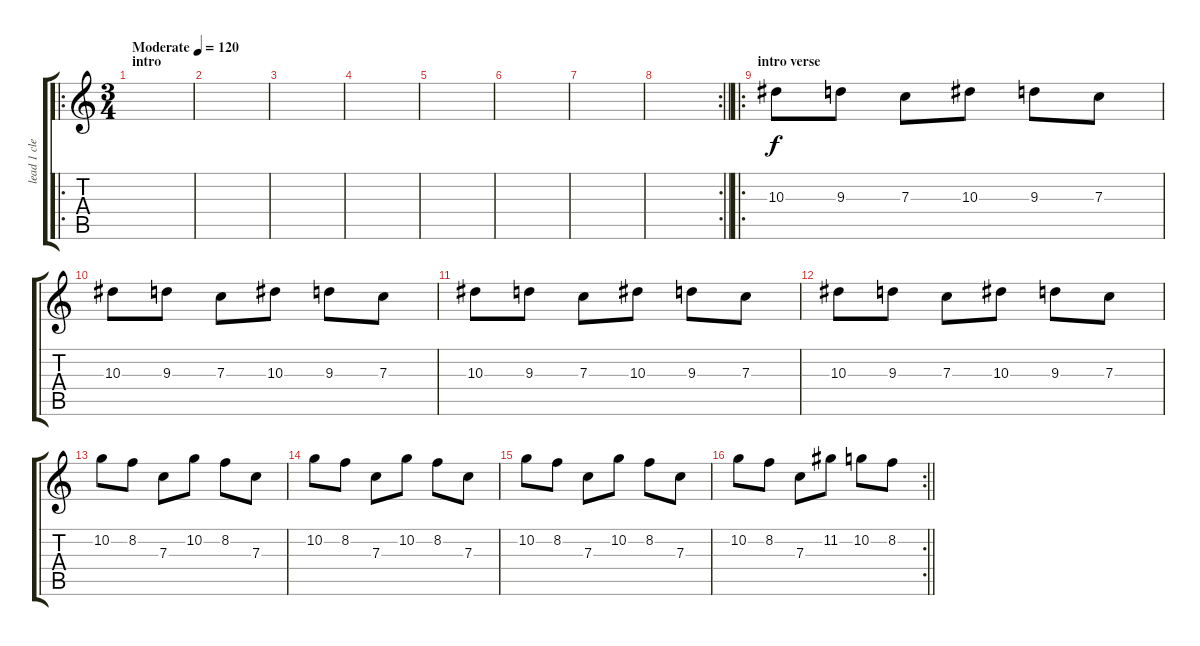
\track ("lead 1 clean" "lead 1 cle") {instrument electricguitarclean}
\staff {score tabs}
\tuning (D4 A3 F3 C3 G2 C2) {hide}
\ro
\ts (3 4)
\section ("" "intro")
\tempo (120 "Moderate")
\clef g2
\ks c
|
|
|
|
|
|
|
\rc 2
\barLineRight lightlight
|
\ro
\section ("" "intro verse")
10.3.8 9.3.8 7.3.8 10.3.8 9.3.8 7.3.8 |
10.3.8 9.3.8 7.3.8 10.3.8 9.3.8 7.3.8 |
10.3.8 9.3.8 7.3.8 10.3.8 9.3.8 7.3.8 |
10.3.8 9.3.8 7.3.8 10.3.8 9.3.8 7.3.8 |
10.2.8 8.2.8 7.3.8 10.2.8 8.2.8 7.3.8 |
10.2.8 8.2.8 7.3.8 10.2.8 8.2.8 7.3.8 |
10.2.8 8.2.8 7.3.8 10.2.8 8.2.8 7.3.8 |
\rc 2
\barLineRight lightlight
10.2.8 8.2.8 7.3.8 11.2.8 10.2.8 8.2.8
